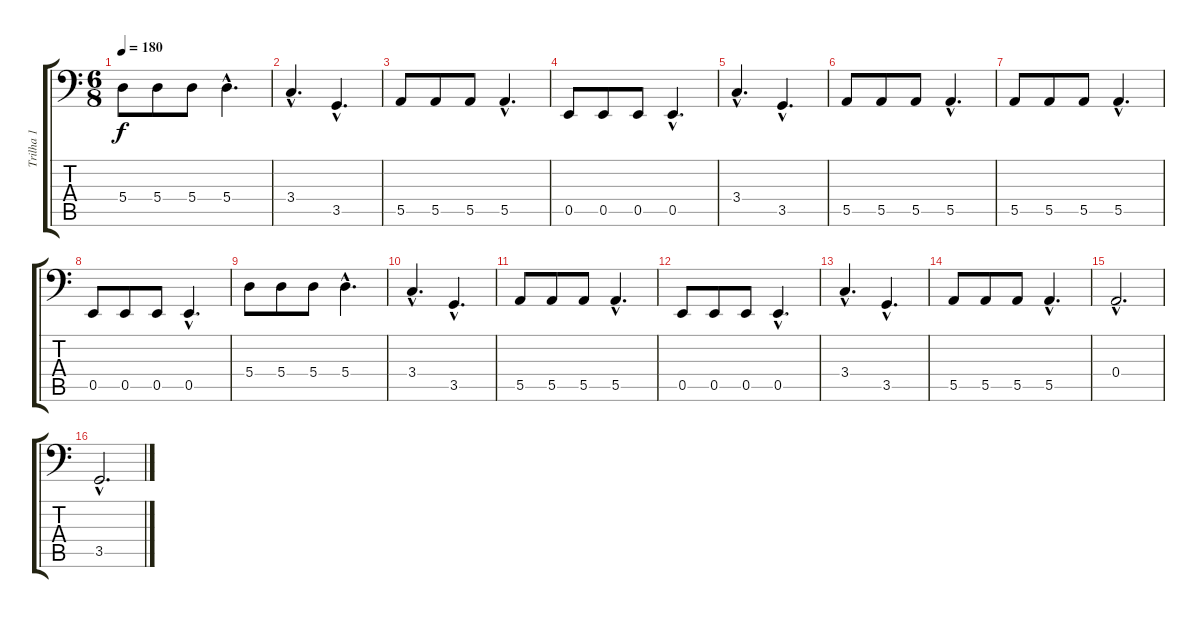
\track ("Trilha 1" "Trilha 1") {instrument electricbassfinger}
\staff {score tabs}
\tuning (C3 G2 D2 A1 E1 B0) {hide}
\ts (6 8)
\tempo 180
\clef f4
\ks c
5.4.8{dy f} 5.4.8 5.4.8 5.4{hac}.4{d} |
3.4{hac}.4{d} 3.5{hac}.4{d} |
5.5.8 5.5.8 5.5.8 5.5{hac}.4{d} |
0.5.8 0.5.8 0.5.8 0.5{hac}.4{d} |
3.4{hac}.4{d} 3.5{hac}.4{d} |
5.5.8 5.5.8 5.5.8 5.5{hac}.4{d} |
5.5.8 5.5.8 5.5.8 5.5{hac}.4{d} |
0.5.8 0.5.8 0.5.8 0.5{hac}.4{d} |
5.4.8 5.4.8 5.4.8 5.4{hac}.4{d} |
3.4{hac}.4{d} 3.5{hac}.4{d} |
5.5.8 5.5.8 5.5.8 5.5{hac}.4{d} |
0.5.8 0.5.8 0.5.8 0.5{hac}.4{d} |
3.4{hac}.4{d} 3.5{hac}.4{d} |
5.5.8 5.5.8 5.5.8 5.5{hac}.4{d} |
0.4{hac}.2{d} |
3.5{hac}.2{d}
